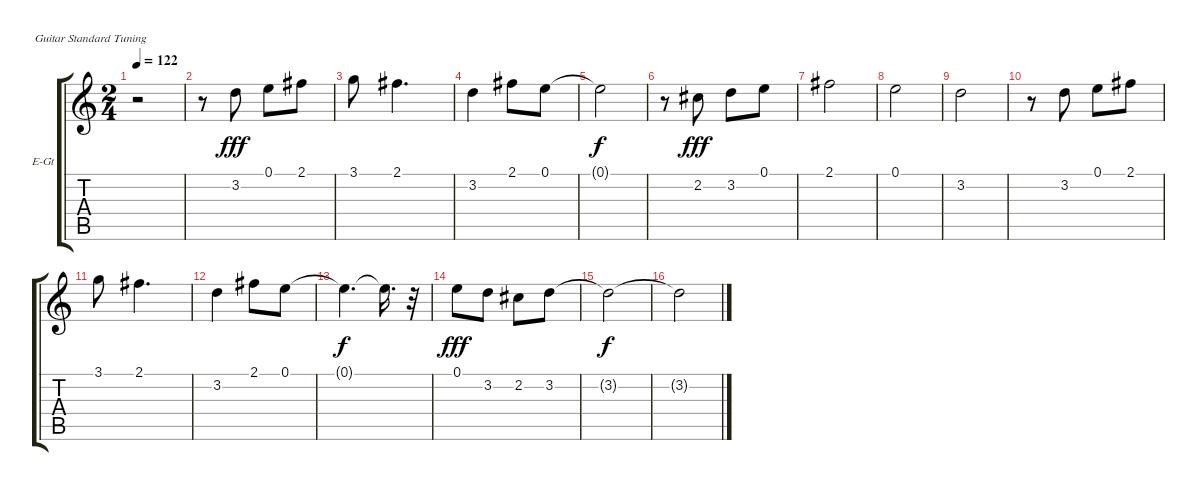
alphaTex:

\bracketExtendMode groupsimilarinstruments
\firstSystemTrackNameOrientation horizontal
\otherSystemsTrackNameOrientation horizontal
\track ("Соло Гитара 1" "E-Gt") {instrument electricguitarclean}
\staff {score tabs}
\tuning (E4 B3 G3 D3 A2 E2)
\ts (2 4)
\tempo 122
\clef g2
\ks c
r.2{dy fff} |
r.8 3.2.8 0.1.8 2.1.8 |
3.1.8 2.1.4{d} |
3.2.4 2.1.8 0.1.8 |
0.1{t}.2{dy f} |
r.8 2.2.8{dy fff} 3.2.8 0.1.8 |
2.1.2 |
0.1.2 |
3.2.2 |
r.8 3.2.8 0.1.8 2.1.8 |
3.1.8 2.1.4{d} |
3.2.4 2.1.8 0.1.8 |
0.1{t}.4{d dy f} 0.1{t}.16{d} r.32 |
0.1.8{dy fff} 3.2.8 2.2.8 3.2.8 |
3.2{t}.2{dy f} |
3.2{t}.2
